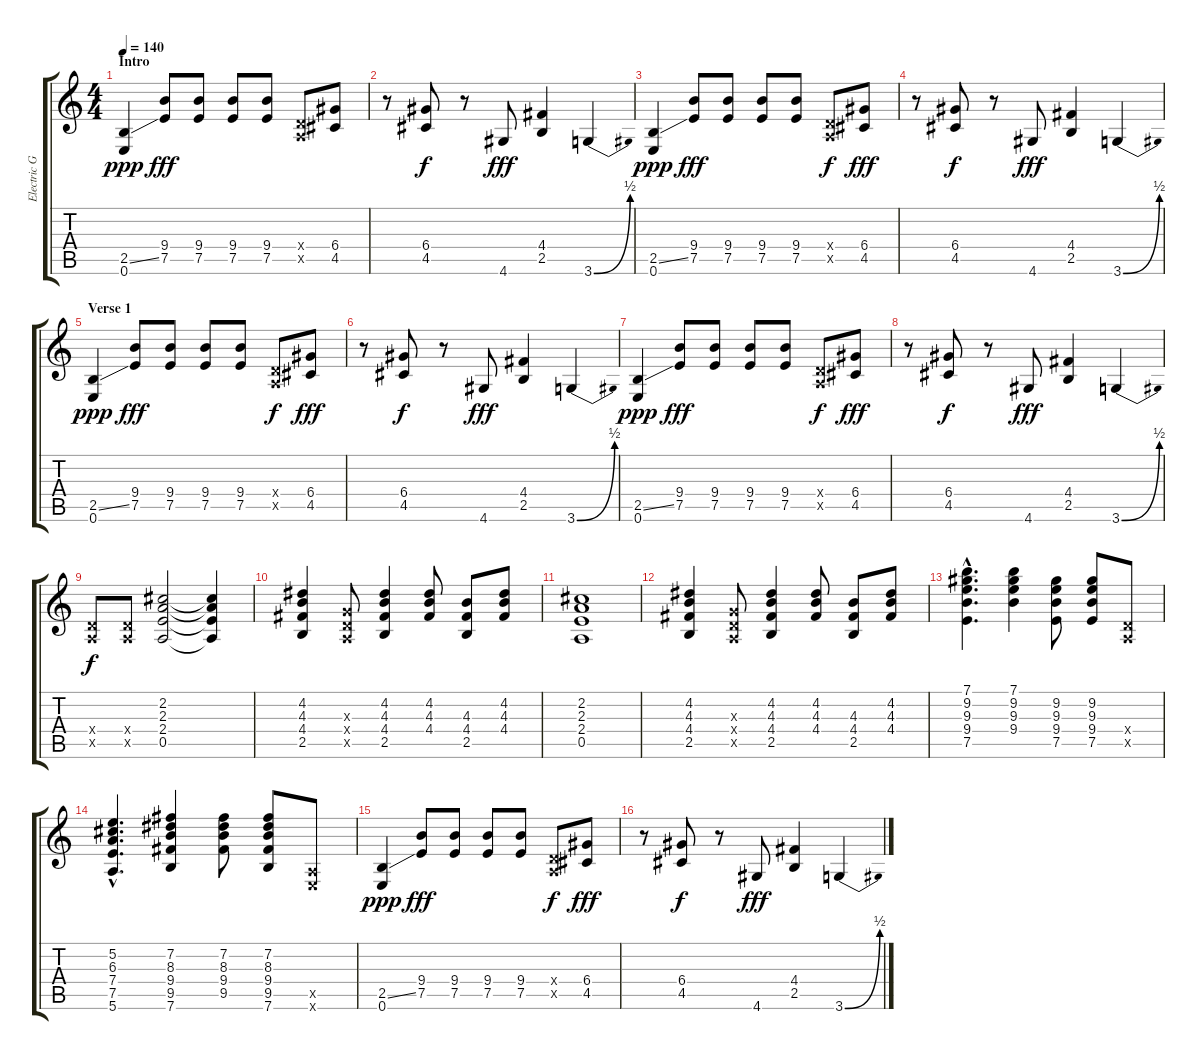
\track ("Electric Guitar Left" "Electric G") {instrument distortionguitar}
\staff {score tabs}
\tuning (E4 B3 G3 D3 A2 E2) {hide}
\ts (4 4)
\section ("" "Intro")
\tempo 140
\clef g2
\ks c
(2.5{ss} 0.6).4{dy ppp instrument distortionguitar} (9.4 7.5).8{dy fff} (9.4 7.5).8 (9.4 7.5).8 (9.4 7.5).8 (0.4{x} 0.5{x}).8 (6.4 4.5).8 |
r.8 (6.4 4.5).8{dy f} r.8 4.6.8{dy fff} (4.4 2.5).4 3.6{be (bend 0 0 60 2)}.4 |
(2.5{ss} 0.6).4{dy ppp} (9.4 7.5).8{dy fff} (9.4 7.5).8 (9.4 7.5).8 (9.4 7.5).8 (0.4{x} 0.5{x}).8{dy f} (6.4 4.5).8{dy fff} |
r.8 (6.4 4.5).8{dy f} r.8 4.6.8{dy fff} (4.4 2.5).4 3.6{be (bend 0 0 60 2)}.4 |
\section ("" "Verse 1")
(2.5{ss} 0.6).4{dy ppp} (9.4 7.5).8{dy fff} (9.4 7.5).8 (9.4 7.5).8 (9.4 7.5).8 (0.4{x} 0.5{x}).8{dy f} (6.4 4.5).8{dy fff} |
r.8 (6.4 4.5).8{dy f} r.8 4.6.8{dy fff} (4.4 2.5).4 3.6{be (bend 0 0 60 2)}.4 |
(2.5{ss} 0.6).4{dy ppp} (9.4 7.5).8{dy fff} (9.4 7.5).8 (9.4 7.5).8 (9.4 7.5).8 (0.4{x} 0.5{x}).8{dy f} (6.4 4.5).8{dy fff} |
r.8 (6.4 4.5).8{dy f} r.8 4.6.8{dy fff} (4.4 2.5).4 3.6{be (bend 0 0 60 2)}.4 |
(0.4{x} 0.5{x}).8{dy f} (0.4{x} 0.5{x}).8 (2.2 2.3 2.4 0.5).2 (2.2{t} 2.3{t} 2.4{t} 0.5{t}).4 |
(4.2 4.3 4.4 2.5).4 (0.3{x} 0.4{x} 0.5{x}).8 (4.2 4.3 4.4 2.5).4 (4.2 4.3 4.4).8 (4.3 4.4 2.5).8 (4.2 4.3 4.4).8 |
(2.2 2.3 2.4 0.5).1 |
(4.2 4.3 4.4 2.5).4 (0.3{x} 0.4{x} 0.5{x}).8 (4.2 4.3 4.4 2.5).4 (4.2 4.3 4.4).8 (4.3 4.4 2.5).8 (4.2 4.3 4.4).8 |
(7.1{hac} 9.2{hac} 9.3{hac} 9.4{hac} 7.5{hac}).4{d} (7.1 9.2 9.3 9.4).4 (9.2 9.3 9.4 7.5).8 (9.2 9.3 9.4 7.5).8 (0.4{x} 0.5{x}).8 |
(5.2{hac} 6.3{hac} 7.4{hac} 7.5{hac} 5.6{hac}).4{d} (7.2 8.3 9.4 9.5 7.6).4 (7.2 8.3 9.4 9.5).8 (7.2 8.3 9.4 9.5 7.6).8 (0.5{x} 0.6{x}).8 |
(2.5{ss} 0.6).4{dy ppp} (9.4 7.5).8{dy fff} (9.4 7.5).8 (9.4 7.5).8 (9.4 7.5).8 (0.4{x} 0.5{x}).8{dy f} (6.4 4.5).8{dy fff} |
r.8 (6.4 4.5).8{dy f} r.8 4.6.8{dy fff} (4.4 2.5).4 3.6{be (bend 0 0 60 2)}.4
